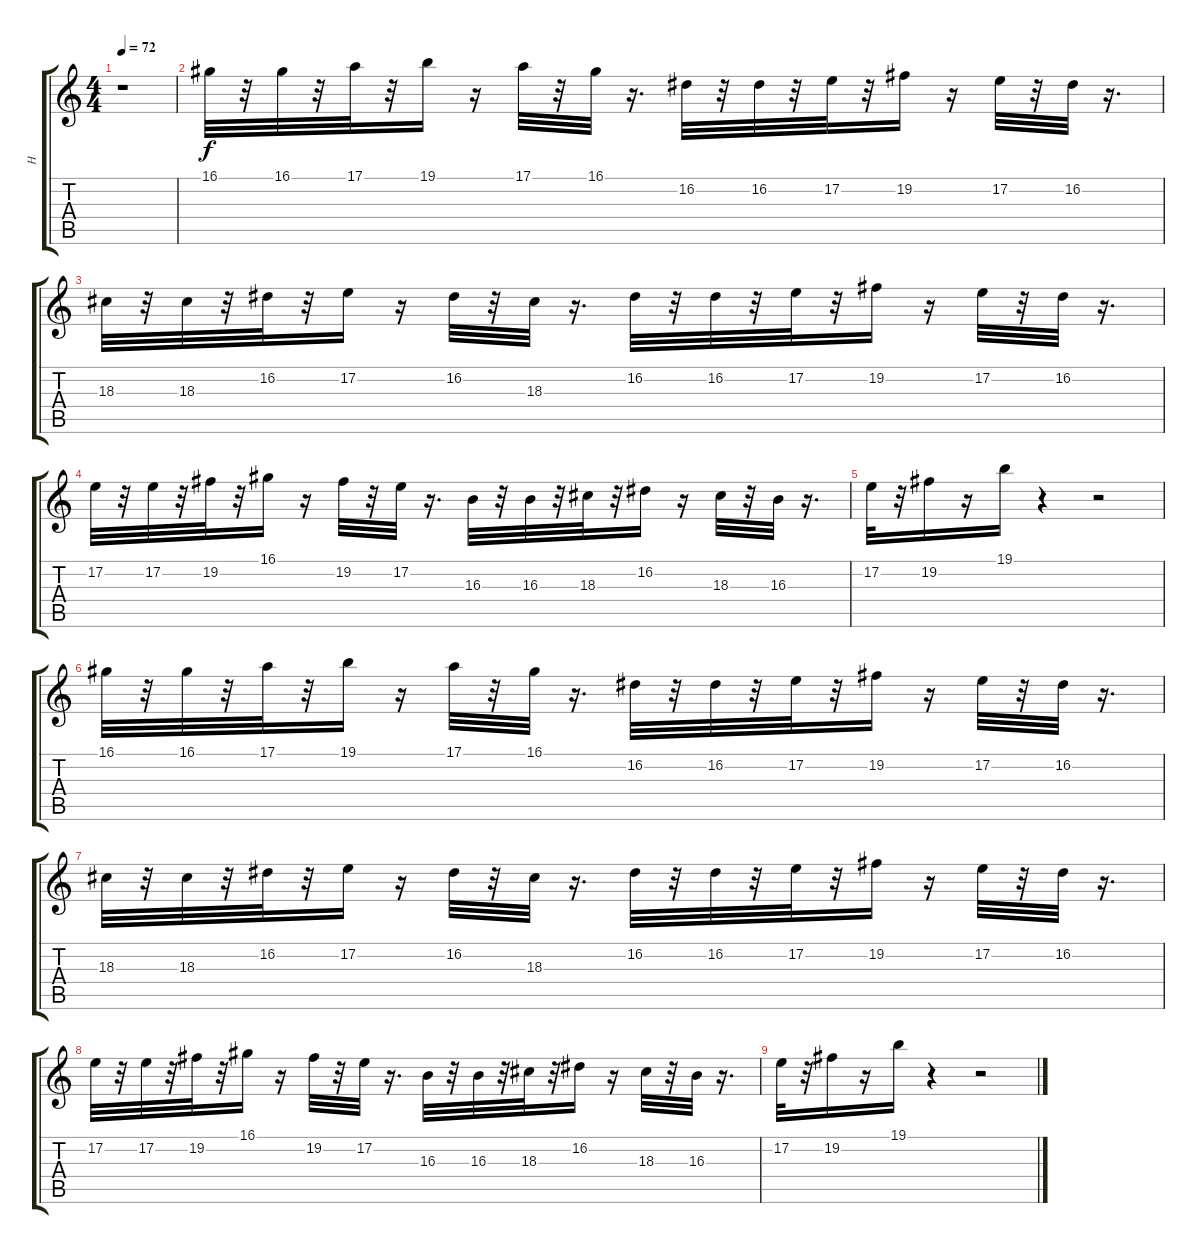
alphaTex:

\track ("H" "H") {instrument piccolo}
\staff {score tabs}
\tuning (E4 B3 G3 D3 A2 E2) {hide}
\ts (4 4)
\tempo 72
\clef g2
\ks c
r.1{dy f} |
16.1.32 r.32 16.1.32 r.32 17.1.32 r.32 19.1.16 r.16 17.1.32 r.32 16.1.32 r.16{d} 16.2.32 r.32 16.2.32 r.32 17.2.32 r.32 19.2.16 r.16 17.2.32 r.32 16.2.32 r.16{d} |
18.3.32 r.32 18.3.32 r.32 16.2.32 r.32 17.2.16 r.16 16.2.32 r.32 18.3.32 r.16{d} 16.2.32 r.32 16.2.32 r.32 17.2.32 r.32 19.2.16 r.16 17.2.32 r.32 16.2.32 r.16{d} |
17.2.32 r.32 17.2.32 r.32 19.2.32 r.32 16.1.16 r.16 19.2.32 r.32 17.2.32 r.16{d} 16.3.32 r.32 16.3.32 r.32 18.3.32 r.32 16.2.16 r.16 18.3.32 r.32 16.3.32 r.16{d} |
17.2.32 r.32 19.2.16 r.16 19.1.16 r.4 r.2 |
16.1.32 r.32 16.1.32 r.32 17.1.32 r.32 19.1.16 r.16 17.1.32 r.32 16.1.32 r.16{d} 16.2.32 r.32 16.2.32 r.32 17.2.32 r.32 19.2.16 r.16 17.2.32 r.32 16.2.32 r.16{d} |
18.3.32 r.32 18.3.32 r.32 16.2.32 r.32 17.2.16 r.16 16.2.32 r.32 18.3.32 r.16{d} 16.2.32 r.32 16.2.32 r.32 17.2.32 r.32 19.2.16 r.16 17.2.32 r.32 16.2.32 r.16{d} |
17.2.32 r.32 17.2.32 r.32 19.2.32 r.32 16.1.16 r.16 19.2.32 r.32 17.2.32 r.16{d} 16.3.32 r.32 16.3.32 r.32 18.3.32 r.32 16.2.16 r.16 18.3.32 r.32 16.3.32 r.16{d} |
17.2.32 r.32 19.2.16 r.16 19.1.16 r.4 r.2
